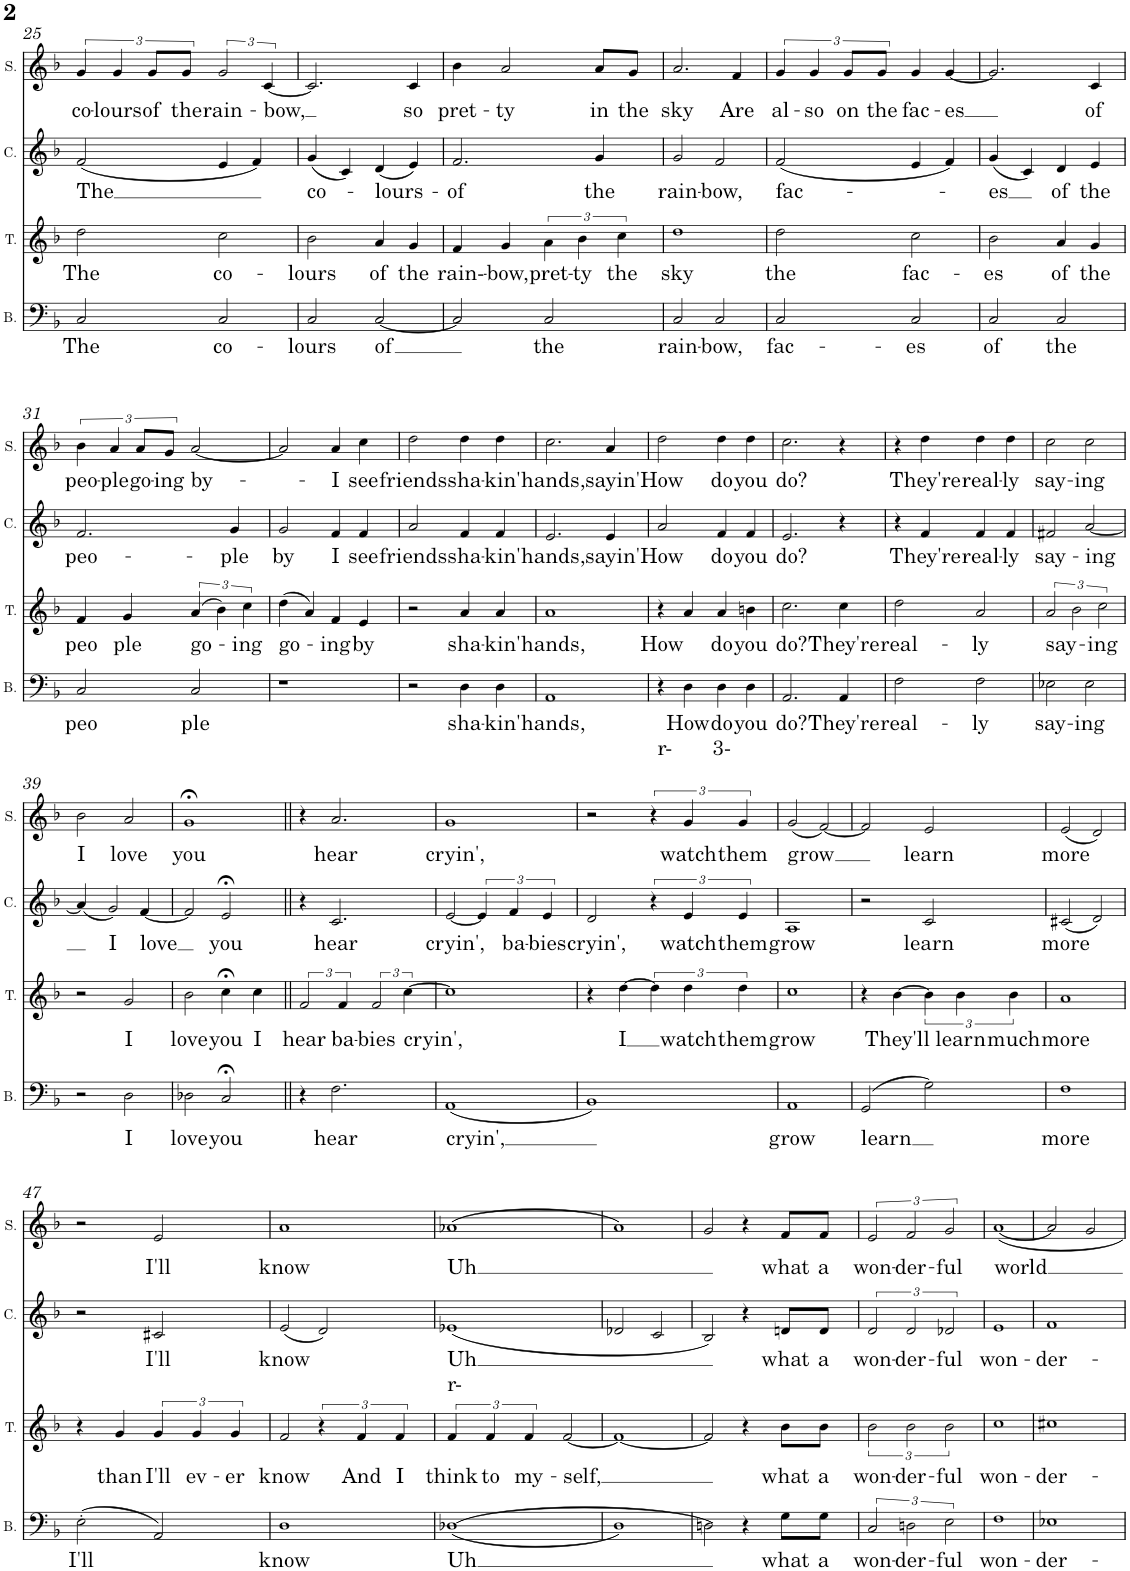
**kern	**text	**text	**kern	**text	**kern	**text	**text	**kern	**text
*part4	*part4	*part4	*part3	*part3	*part2	*part2	*part2	*part1	*part1
*staff4	*staff4	*staff4	*staff3	*staff3	*staff2	*staff2	*staff2	*staff1	*staff1
*I"Bass	*	*	*I"Tenor	*	*I"Contralto	*	*	*I"Sopran	*
*I'B.	*	*	*I'T.	*	*I'C.	*	*	*I'S.	*
!!LO:PB:g=z
*clefF4	*	*	*clefG2	*	*clefG2	*	*	*clefG2	*
*k[b-]	*	*	*k[b-]	*	*k[b-]	*	*	*k[b-]	*
*M2/2	*	*	*M2/2	*	*M2/2	*	*	*M2/2	*
*met(c|)	*	*	*met(c|)	*	*met(c|)	*	*	*met(c|)	*
=25	=25	=25	=25	=25	=25	=25	=25	=25	=25
!	!LO:LY:b	!	!	!LO:LY:b	!	!LO:LY:b	!	!	!LO:LY:b
2C/	The	.	2dd\	The	(2f/	The	.	6g/	co-
!	!	!	!	!	!	!	!	!	!LO:LY:b
.	.	.	.	.	.	.	.	6g/	-lours
!	!	!	!	!	!	!	!	!	!LO:LY:b
.	.	.	.	.	.	.	.	12g/L	of
!	!	!	!	!	!	!	!	!	!LO:LY:b
.	.	.	.	.	.	.	.	12g/J	the
!	!LO:LY:b	!	!	!LO:LY:b	!	!	!	!	!LO:LY:b
2C/	co-	.	2cc\	co-	4e/	.	.	3g/	rain-
.	.	.	.	.	4f/)	.	.	.	.
!	!	!	!	!	!	!	!	!	!LO:LY:b
.	.	.	.	.	.	.	.	[6c/	-bow,
=26	=26	=26	=26	=26	=26	=26	=26	=26	=26
!	!LO:LY:b	!	!	!LO:LY:b	!	!LO:LY:b	!	!	!
2C/	-lours	.	2b-\	-lours	(4g/	co-	.	2.c/]	.
.	.	.	.	.	4c/)	.	.	.	.
!	!LO:LY:b	!	!	!LO:LY:b	!	!LO:LY:b	!	!	!
[2C/	of	.	4a/	of	(4d/	-lours-	.	.	.
!	!	!	!	!LO:LY:b	!	!	!	!	!LO:LY:b
.	.	.	4g/	the	4e/)	.	.	4c/	so
=27	=27	=27	=27	=27	=27	=27	=27	=27	=27
!	!	!	!	!LO:LY:b	!	!LO:LY:b	!	!	!LO:LY:b
2C/]	.	.	4f/	rain--	2.f/	-of	.	4b-\	pret-
!	!	!	!	!LO:LY:b	!	!	!	!	!LO:LY:b
.	.	.	4g/	-bow,	.	.	.	2a/	-ty
!	!LO:LY:b	!	!	!LO:LY:b	!	!	!	!	!
2C/	the	.	6a\	pret-	.	.	.	.	.
!	!	!	!	!LO:LY:b	!	!	!	!	!
.	.	.	6b-\	-ty	.	.	.	.	.
!	!	!	!	!	!	!LO:LY:b	!	!	!LO:LY:b
.	.	.	.	.	4g/	the	.	8a/L	in
!	!	!	!	!LO:LY:b	!	!	!	!	!
.	.	.	6cc\	the	.	.	.	.	.
!	!	!	!	!	!	!	!	!	!LO:LY:b
.	.	.	.	.	.	.	.	8g/J	the
=28	=28	=28	=28	=28	=28	=28	=28	=28	=28
!	!LO:LY:b	!	!	!LO:LY:b	!	!LO:LY:b	!	!	!LO:LY:b
2C/	rain-	.	1dd	sky	2g/	rain-	.	2.a/	sky
!	!LO:LY:b	!	!	!	!	!LO:LY:b	!	!	!
2C/	-bow,	.	.	.	2f/	-bow,	.	.	.
!	!	!	!	!	!	!	!	!	!LO:LY:b
.	.	.	.	.	.	.	.	4f/	Are
=29	=29	=29	=29	=29	=29	=29	=29	=29	=29
!	!LO:LY:b	!	!	!LO:LY:b	!	!LO:LY:b	!	!	!LO:LY:b
2C/	fac-	.	2dd\	the	(2f/	fac-	.	6g/	al-
!	!	!	!	!	!	!	!	!	!LO:LY:b
.	.	.	.	.	.	.	.	6g/	-so
!	!	!	!	!	!	!	!	!	!LO:LY:b
.	.	.	.	.	.	.	.	12g/L	on
!	!	!	!	!	!	!	!	!	!LO:LY:b
.	.	.	.	.	.	.	.	12g/J	the
!	!LO:LY:b	!	!	!LO:LY:b	!	!	!	!	!LO:LY:b
2C/	-es	.	2cc\	fac-	4e/	.	.	4g/	fac-
!	!	!	!	!	!	!	!	!	!LO:LY:b
.	.	.	.	.	4f/)	.	.	[4g/	-es
=30	=30	=30	=30	=30	=30	=30	=30	=30	=30
!	!LO:LY:b	!	!	!LO:LY:b	!	!LO:LY:b	!	!	!
2C/	of	.	2b-\	-es	(4g/	-es	.	2.g/]	.
.	.	.	.	.	4c/)	.	.	.	.
!	!LO:LY:b	!	!	!LO:LY:b	!	!LO:LY:b	!	!	!
2C/	the	.	4a/	of	4d/	of	.	.	.
!	!	!	!	!LO:LY:b	!	!LO:LY:b	!	!	!LO:LY:b
.	.	.	4g/	the	4e/	the	.	4c/	of
!!LO:LB:g=z
=31	=31	=31	=31	=31	=31	=31	=31	=31	=31
!	!LO:LY:b	!	!	!LO:LY:b	!	!LO:LY:b	!	!	!LO:LY:b
2C/	peo	.	4f/	peo	2.f/	peo-	.	6b-\	peo-
!	!	!	!	!	!	!	!	!	!LO:LY:b
.	.	.	.	.	.	.	.	6a/	-ple
!	!	!	!	!LO:LY:b	!	!	!	!	!
.	.	.	4g/	ple	.	.	.	.	.
!	!	!	!	!	!	!	!	!	!LO:LY:b
.	.	.	.	.	.	.	.	12a/L	go-
!	!	!	!	!	!	!	!	!	!LO:LY:b
.	.	.	.	.	.	.	.	12g/J	-ing
!	!LO:LY:b	!	!	!LO:LY:b	!	!	!	!	!LO:LY:b
2C/	ple	.	(6a/	go-	.	.	.	[2a/	by-
.	.	.	6b-\)	.	.	.	.	.	.
!	!	!	!	!	!	!LO:LY:b	!	!	!
.	.	.	.	.	4g/	-ple	.	.	.
!	!	!	!	!LO:LY:b	!	!	!	!	!
.	.	.	6cc\	-ing	.	.	.	.	.
=32	=32	=32	=32	=32	=32	=32	=32	=32	=32
!	!	!	!	!LO:LY:b	!	!LO:LY:b	!	!	!
1r	.	.	(4dd\	go-	2g/	by	.	2a/]	.
.	.	.	4a/)	.	.	.	.	.	.
!	!	!	!	!LO:LY:b	!	!LO:LY:b	!	!	!LO:LY:b
.	.	.	4f/	-ing	4f/	I	.	4a/	-I
!	!	!	!	!LO:LY:b	!	!LO:LY:b	!	!	!LO:LY:b
.	.	.	4e/	by	4f/	see	.	4cc\	see
=33	=33	=33	=33	=33	=33	=33	=33	=33	=33
!	!	!	!	!	!	!LO:LY:b	!	!	!LO:LY:b
2r	.	.	2r	.	2a/	friends	.	2dd\	friends
!	!LO:LY:b	!	!	!LO:LY:b	!	!LO:LY:b	!	!	!LO:LY:b
4D\	sha-	.	4a/	sha-	4f/	sha-	.	4dd\	sha-
!	!LO:LY:b	!	!	!LO:LY:b	!	!LO:LY:b	!	!	!LO:LY:b
4D\	-kin'	.	4a/	-kin'	4f/	-kin'	.	4dd\	-kin'
=34	=34	=34	=34	=34	=34	=34	=34	=34	=34
!	!LO:LY:b	!	!	!LO:LY:b	!	!LO:LY:b	!	!	!LO:LY:b
1AA	hands,	.	1a	hands,	2.e/	hands,	.	2.cc\	hands,
!	!	!	!	!	!	!LO:LY:b	!	!	!LO:LY:b
.	.	.	.	.	4e/	sayin'	.	4a/	sayin'
=35	=35	=35	=35	=35	=35	=35	=35	=35	=35
!	!	!LO:LY:b	!	!LO:LY:b	!	!LO:LY:b	!	!	!LO:LY:b
4r	.	r-	4r	How	2a/	How	.	2dd\	How
!	!LO:LY:b	!	!	!	!	!	!	!	!
4D\	How	.	4a/	.	.	.	.	.	.
!	!LO:LY:b	!LO:LY:b	!	!LO:LY:b	!	!LO:LY:b	!	!	!LO:LY:b
4D\	do	3-	4a/	do	4f/	do	.	4dd\	do
!	!LO:LY:b	!	!	!LO:LY:b	!	!LO:LY:b	!	!	!LO:LY:b
4D\	you	.	4bn\	you	4f/	you	.	4dd\	you
=36	=36	=36	=36	=36	=36	=36	=36	=36	=36
!	!LO:LY:b	!	!	!LO:LY:b	!	!LO:LY:b	!	!	!LO:LY:b
2.AA/	do?	.	2.cc\	do?	2.e/	do?	.	2.cc\	do?
!	!LO:LY:b	!	!	!LO:LY:b	!	!	!	!	!
4AA/	They're	.	4cc\	They're	4r	.	.	4r	.
=37	=37	=37	=37	=37	=37	=37	=37	=37	=37
!	!LO:LY:b	!	!	!LO:LY:b	!	!	!	!	!
2F\	real-	.	2dd\	real-	4r	.	.	4r	.
!	!	!	!	!	!	!LO:LY:b	!	!	!LO:LY:b
.	.	.	.	.	4f/	They're	.	4dd\	They're
!	!LO:LY:b	!	!	!LO:LY:b	!	!LO:LY:b	!	!	!LO:LY:b
2F\	-ly	.	2a/	-ly	4f/	real-	.	4dd\	real-
!	!	!	!	!	!	!LO:LY:b	!	!	!LO:LY:b
.	.	.	.	.	4f/	-ly	.	4dd\	-ly
=38	=38	=38	=38	=38	=38	=38	=38	=38	=38
!	!LO:LY:b	!	!	!LO:LY:b	!	!LO:LY:b	!	!	!LO:LY:b
2E-X\	say-	.	3a/	say-	2f#X/	say-	.	2cc\	say-
.	.	.	3b-\	.	.	.	.	.	.
!	!LO:LY:b	!	!	!	!	!LO:LY:b	!	!	!LO:LY:b
2E-\	-ing	.	.	.	[2a/	-ing	.	2cc\	-ing
!	!	!	!	!LO:LY:b	!	!	!	!	!
.	.	.	3cc\	-ing	.	.	.	.	.
!!LO:LB:g=z
=39	=39	=39	=39	=39	=39	=39	=39	=39	=39
!	!	!	!	!	!	!	!	!	!LO:LY:b
2r	.	.	2r	.	(4a/]	.	.	2b-\	I
!	!	!	!	!	!	!LO:LY:b	!	!	!
.	.	.	.	.	2g/)	I	.	.	.
!	!LO:LY:b	!	!	!LO:LY:b	!	!	!	!	!LO:LY:b
2D\	I	.	2g/	I	.	.	.	2a/	love
!	!	!	!	!	!	!LO:LY:b	!	!	!
.	.	.	.	.	[4f/	love	.	.	.
=40	=40	=40	=40	=40	=40	=40	=40	=40	=40
!	!LO:LY:b	!	!	!LO:LY:b	!	!	!	!	!LO:LY:b
2D-X\	love	.	2b-\	love	2f/]	.	.	1g;<	you
!	!LO:LY:b	!	!	!LO:LY:b	!	!LO:LY:b	!	!	!
2C;</	you	.	4cc;<\	you	2e;</	you	.	.	.
!	!	!	!	!LO:LY:b	!	!	!	!	!
.	.	.	4cc\	I	.	.	.	.	.
=41||	=41||	=41||	=41||	=41||	=41||	=41||	=41||	=41||	=41||
!	!	!	!	!LO:LY:b	!	!	!	!	!
4r	.	.	3f/	hear	4r	.	.	4r	.
!	!LO:LY:b	!	!	!	!	!LO:LY:b	!	!	!LO:LY:b
2.F\	hear	.	.	.	2.c/	hear	.	2.a/	hear
!	!	!	!	!LO:LY:b	!	!	!	!	!
.	.	.	6f/	ba-	.	.	.	.	.
!	!	!	!	!LO:LY:b	!	!	!	!	!
.	.	.	3f/	-bies	.	.	.	.	.
!	!	!	!	!LO:LY:b	!	!	!	!	!
.	.	.	[6cc\	cryin',	.	.	.	.	.
=42	=42	=42	=42	=42	=42	=42	=42	=42	=42
!	!LO:LY:b	!	!	!	!	!LO:LY:b	!	!	!LO:LY:b
(1AA	cryin',	.	1cc]	.	[2e/	cryin',	.	1g	cryin',
.	.	.	.	.	6e/]	.	.	.	.
!	!	!	!	!	!	!LO:LY:b	!	!	!
.	.	.	.	.	6f/	ba-	.	.	.
!	!	!	!	!	!	!LO:LY:b	!	!	!
.	.	.	.	.	6e/	-bies	.	.	.
=43	=43	=43	=43	=43	=43	=43	=43	=43	=43
!	!	!	!	!	!	!LO:LY:b	!	!	!
1BB-)	.	.	4r	.	2d/	cryin',	.	2r	.
!	!	!	!	!LO:LY:b	!	!	!	!	!
.	.	.	[4dd\	I	.	.	.	.	.
.	.	.	6dd\]	.	6r	.	.	6r	.
!	!	!	!	!LO:LY:b	!	!LO:LY:b	!	!	!LO:LY:b
.	.	.	6dd\	watch	6e/	watch	.	6g/	watch
!	!	!	!	!LO:LY:b	!	!LO:LY:b	!	!	!LO:LY:b
.	.	.	6dd\	them	6e/	them	.	6g/	them
=44	=44	=44	=44	=44	=44	=44	=44	=44	=44
!	!LO:LY:b	!	!	!LO:LY:b	!	!LO:LY:b	!	!	!LO:LY:b
1AA	grow	.	1cc	grow	1A	grow	.	(2g/	grow
.	.	.	.	.	.	.	.	[2f/)	.
=45	=45	=45	=45	=45	=45	=45	=45	=45	=45
!	!LO:LY:b	!	!	!	!	!	!	!	!
(2GG/	learn	.	4r	.	2r	.	.	2f/]	.
!	!	!	!	!LO:LY:b	!	!	!	!	!
.	.	.	[4b-\	They'll	.	.	.	.	.
!	!	!	!	!	!	!LO:LY:b	!	!	!LO:LY:b
2G\)	.	.	6b-\]	.	2c/	learn	.	2e/	learn
!	!	!	!	!LO:LY:b	!	!	!	!	!
.	.	.	6b-\	learn	.	.	.	.	.
!	!	!	!	!LO:LY:b	!	!	!	!	!
.	.	.	6b-\	much	.	.	.	.	.
=46	=46	=46	=46	=46	=46	=46	=46	=46	=46
!	!LO:LY:b	!	!	!LO:LY:b	!	!LO:LY:b	!	!	!LO:LY:b
1F	more	.	1a	more	(2c#X/	more	.	(2e/	more
.	.	.	.	.	2d/)	.	.	2d/)	.
!!LO:LB:g=z
=47	=47	=47	=47	=47	=47	=47	=47	=47	=47
!	!LO:LY:b	!	!	!	!	!	!	!	!
(2E'\	I'll	.	4r	.	2r	.	.	2r	.
!	!	!	!	!LO:LY:b	!	!	!	!	!
.	.	.	4g/	than	.	.	.	.	.
!	!	!	!	!LO:LY:b	!	!LO:LY:b	!	!	!LO:LY:b
2AA/)	.	.	6g/	I'll	2c#X/	I'll	.	2e/	I'll
!	!	!	!	!LO:LY:b	!	!	!	!	!
.	.	.	6g/	ev-	.	.	.	.	.
!	!	!	!	!LO:LY:b	!	!	!	!	!
.	.	.	6g/	-er	.	.	.	.	.
=48	=48	=48	=48	=48	=48	=48	=48	=48	=48
!	!LO:LY:b	!	!	!LO:LY:b	!	!LO:LY:b	!	!	!LO:LY:b
1D	know	.	2f/	know	(2e/	know	.	1a	know
.	.	.	6r	.	2d/)	.	.	.	.
!	!	!	!	!LO:LY:b	!	!	!	!	!
.	.	.	6f/	And	.	.	.	.	.
!	!	!	!	!LO:LY:b	!	!	!	!	!
.	.	.	6f/	I	.	.	.	.	.
=49	=49	=49	=49	=49	=49	=49	=49	=49	=49
!	!LO:LY:b	!	!	!LO:LY:b	!	!LO:LY:b	!LO:LY:b	!	!LO:LY:b
(<(>1D-X	Uh	.	6f/	think	(1e-X	Uh	r-	(>1a-X	Uh
!	!	!	!	!LO:LY:b	!	!	!	!	!
.	.	.	6f/	to	.	.	.	.	.
!	!	!	!	!LO:LY:b	!	!	!	!	!
.	.	.	6f/	my-	.	.	.	.	.
!	!	!	!	!LO:LY:b	!	!	!	!	!
.	.	.	[2f/	-self,	.	.	.	.	.
=50	=50	=50	=50	=50	=50	=50	=50	=50	=50
1D)	.	.	1f_	.	2d-X/	.	.	1a)	.
.	.	.	.	.	2c/	.	.	.	.
=51	=51	=51	=51	=51	=51	=51	=51	=51	=51
2Dn\)	.	.	2f/]	.	2B-/)	.	.	2g/	.
4r	.	.	4r	.	4r	.	.	4r	.
!	!LO:LY:b	!	!	!LO:LY:b	!	!LO:LY:b	!	!	!LO:LY:b
8G\L	what	.	8b-\L	what	8dn/L	what	.	8f/L	what
!	!LO:LY:b	!	!	!LO:LY:b	!	!LO:LY:b	!	!	!LO:LY:b
8G\J	a	.	8b-\J	a	8d/J	a	.	8f/J	a
=52	=52	=52	=52	=52	=52	=52	=52	=52	=52
!	!LO:LY:b	!	!	!LO:LY:b	!	!LO:LY:b	!	!	!LO:LY:b
3C/	won-	.	3b-\	won-	3d/	won-	.	3e/	won-
!	!LO:LY:b	!	!	!LO:LY:b	!	!LO:LY:b	!	!	!LO:LY:b
3Dn\	-der-	.	3b-\	-der-	3d/	-der-	.	3f/	-der-
!	!LO:LY:b	!	!	!LO:LY:b	!	!LO:LY:b	!	!	!LO:LY:b
3E\	-ful	.	3b-\	-ful	3d-X/	-ful	.	3g/	-ful
=53	=53	=53	=53	=53	=53	=53	=53	=53	=53
!	!LO:LY:b	!	!	!LO:LY:b	!	!LO:LY:b	!	!	!LO:LY:b
1F	won-	.	1cc	won-	1e	won-	.	[1a	world
=54	=54	=54	=54	=54	=54	=54	=54	=54	=54
!	!LO:LY:b	!	!	!LO:LY:b	!	!LO:LY:b	!	!	!
1E-X	-der-	.	1cc#X	-der-	1f	-der-	.	2a/]	.
.	.	.	.	.	.	.	.	2g/	.
=	=	=	=	=	=	=	=	=	=
*-	*-	*-	*-	*-	*-	*-	*-	*-	*-
